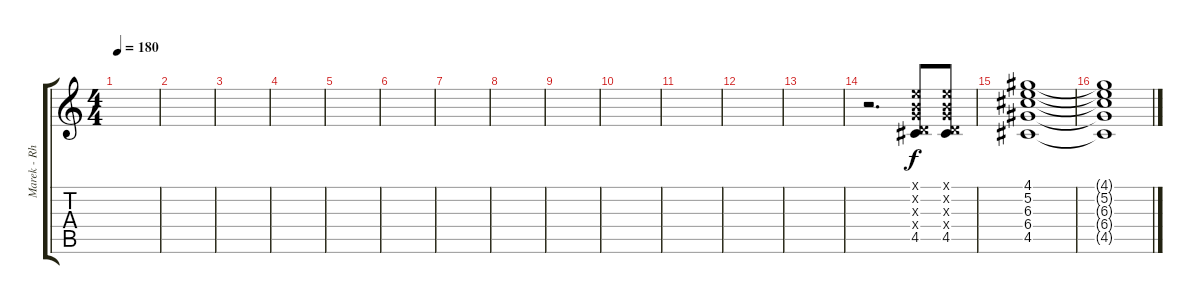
\track ("Marek - Rhythm Guitar 1" "Marek - Rh") {instrument distortionguitar}
\staff {score tabs}
\tuning (E4 B3 G3 D3 A2 E2) {hide}
\ts (4 4)
\tempo 180
\clef g2
\ks c
|
|
|
|
|
|
|
|
|
|
|
|
|
r.2{d} (0.1{x} 0.2{x} 0.3{x} 0.4{x} 4.5).8 (0.1{x} 0.2{x} 0.3{x} 0.4{x} 4.5).8 |
(4.1 5.2 6.3 6.4 4.5).1 |
(4.1{t} 5.2{t} 6.3{t} 6.4{t} 4.5{t}).1
